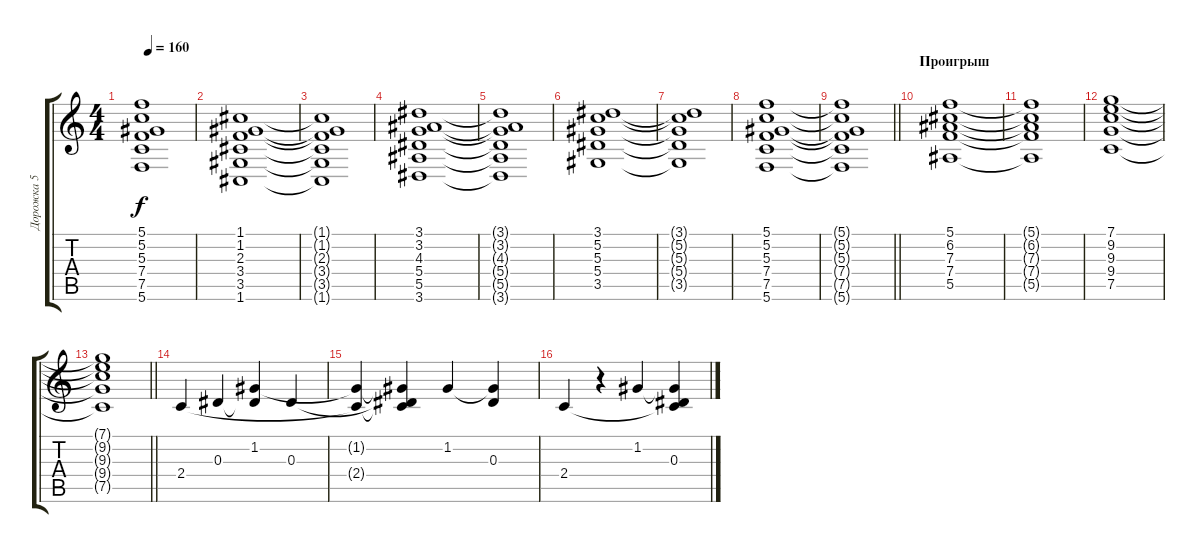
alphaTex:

\track ("Дорожка 5" "Дорожка 5") {instrument electricguitarmuted}
\staff {score tabs}
\tuning (C4 G3 Eb3 Bb2 F2 C2) {hide}
\ts (4 4)
\tempo 160
\clef g2
\ks c
(5.1{t} 5.2{t} 5.3{t} 7.4{t} 7.5{t} 5.6{t}).1{dy f} |
(1.1 1.2 2.3 3.4 3.5 1.6).1 |
(1.1{t} 1.2{t} 2.3{t} 3.4{t} 3.5{t} 1.6{t}).1 |
(3.1 3.2 4.3 5.4 5.5 3.6).1 |
(3.1{t} 3.2{t} 4.3{t} 5.4{t} 5.5{t} 3.6{t}).1 |
(3.1 5.2 5.3 5.4 3.5).1 |
(3.1{t} 5.2{t} 5.3{t} 5.4{t} 3.5{t}).1 |
(5.1 5.2 5.3 7.4 7.5 5.6).1 |
\barLineRight lightlight
(5.1{t} 5.2{t} 5.3{t} 7.4{t} 7.5{t} 5.6{t}).1 |
\section ("" "Проигрыш")
(5.1 6.2 7.3 7.4 5.5).1 |
(5.1{t} 6.2{t} 7.3{t} 7.4{t} 5.5{t}).1 |
(7.1 9.2 9.3 9.4 7.5).1 |
\barLineRight lightlight
(7.1{t} 9.2{t} 9.3{t} 9.4{t} 7.5{t}).1 |
2.4.4 0.3.4 (1.2 0.3{t}).4 0.3.4 |
(1.2{t} 2.4{t}).4 (1.2{t} 0.3{t} 2.4{t}).4 1.2.4 (1.2{t} 0.3).4 |
2.4.4 r.4 1.2.4 (1.2{t} 0.3 2.4{t}).4
